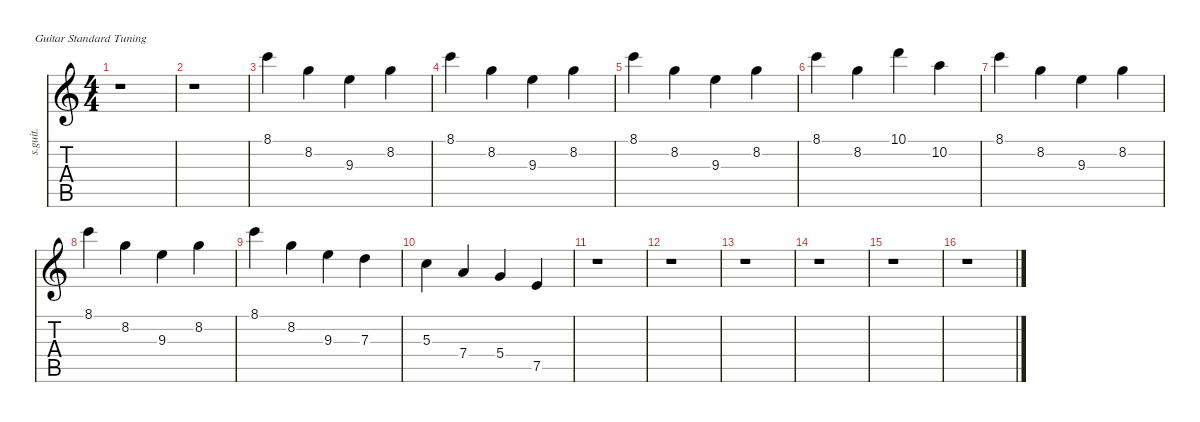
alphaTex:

\defaultSystemsLayout 4
\hideDynamics
\bracketExtendMode nobrackets
\track ("" "s.guit.") {instrument distortionguitar}
\staff {score tabs}
\tuning (E4 B3 G3 D3 A2 E2)
\ts (4 4)
\tempo (160 hide)
\clef g2
\ks c
r.1{dy f} |
r.1 |
8.1.4 8.2.4 9.3.4 8.2.4 |
8.1.4 8.2.4 9.3.4 8.2.4 |
8.1.4 8.2.4 9.3.4 8.2.4 |
8.1.4 8.2.4 10.1.4 10.2.4 |
8.1.4 8.2.4 9.3.4 8.2.4 |
8.1.4 8.2.4 9.3.4 8.2.4 |
8.1.4 8.2.4 9.3.4 7.3.4 |
5.3.4 7.4.4 5.4.4 7.5.4 |
r.1 |
r.1 |
r.1 |
r.1 |
r.1 |
r.1
